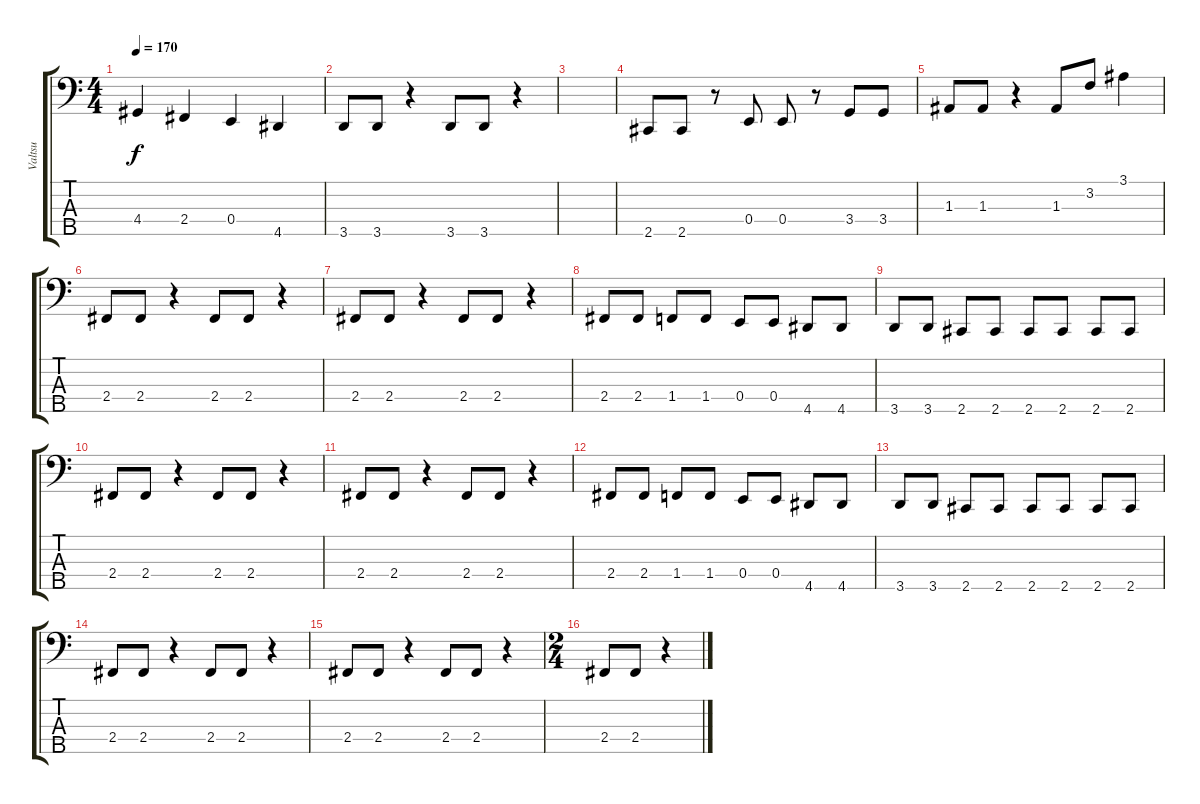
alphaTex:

\track ("Valtsu" "Valtsu") {instrument electricbasspick}
\staff {score tabs}
\tuning (G2 D2 A1 E1 B0) {hide}
\ts (4 4)
\tempo 170
\clef f4
\ks c
4.4.4{dy f} 2.4.4 0.4.4 4.5.4 |
3.5.8 3.5.8 r.4 3.5.8 3.5.8 r.4 |
|
2.5.8 2.5.8 r.8 0.4.8 0.4.8 r.8 3.4.8 3.4.8 |
1.3.8 1.3.8 r.4 1.3.8 3.2.8 3.1.4 |
2.4.8 2.4.8 r.4 2.4.8 2.4.8 r.4 |
2.4.8 2.4.8 r.4 2.4.8 2.4.8 r.4 |
2.4.8 2.4.8 1.4.8 1.4.8 0.4.8 0.4.8 4.5.8 4.5.8 |
3.5.8 3.5.8 2.5.8 2.5.8 2.5.8 2.5.8 2.5.8 2.5.8 |
2.4.8 2.4.8 r.4 2.4.8 2.4.8 r.4 |
2.4.8 2.4.8 r.4 2.4.8 2.4.8 r.4 |
2.4.8 2.4.8 1.4.8 1.4.8 0.4.8 0.4.8 4.5.8 4.5.8 |
3.5.8 3.5.8 2.5.8 2.5.8 2.5.8 2.5.8 2.5.8 2.5.8 |
2.4.8 2.4.8 r.4 2.4.8 2.4.8 r.4 |
2.4.8 2.4.8 r.4 2.4.8 2.4.8 r.4 |
\ts (2 4)
2.4.8 2.4.8 r.4
